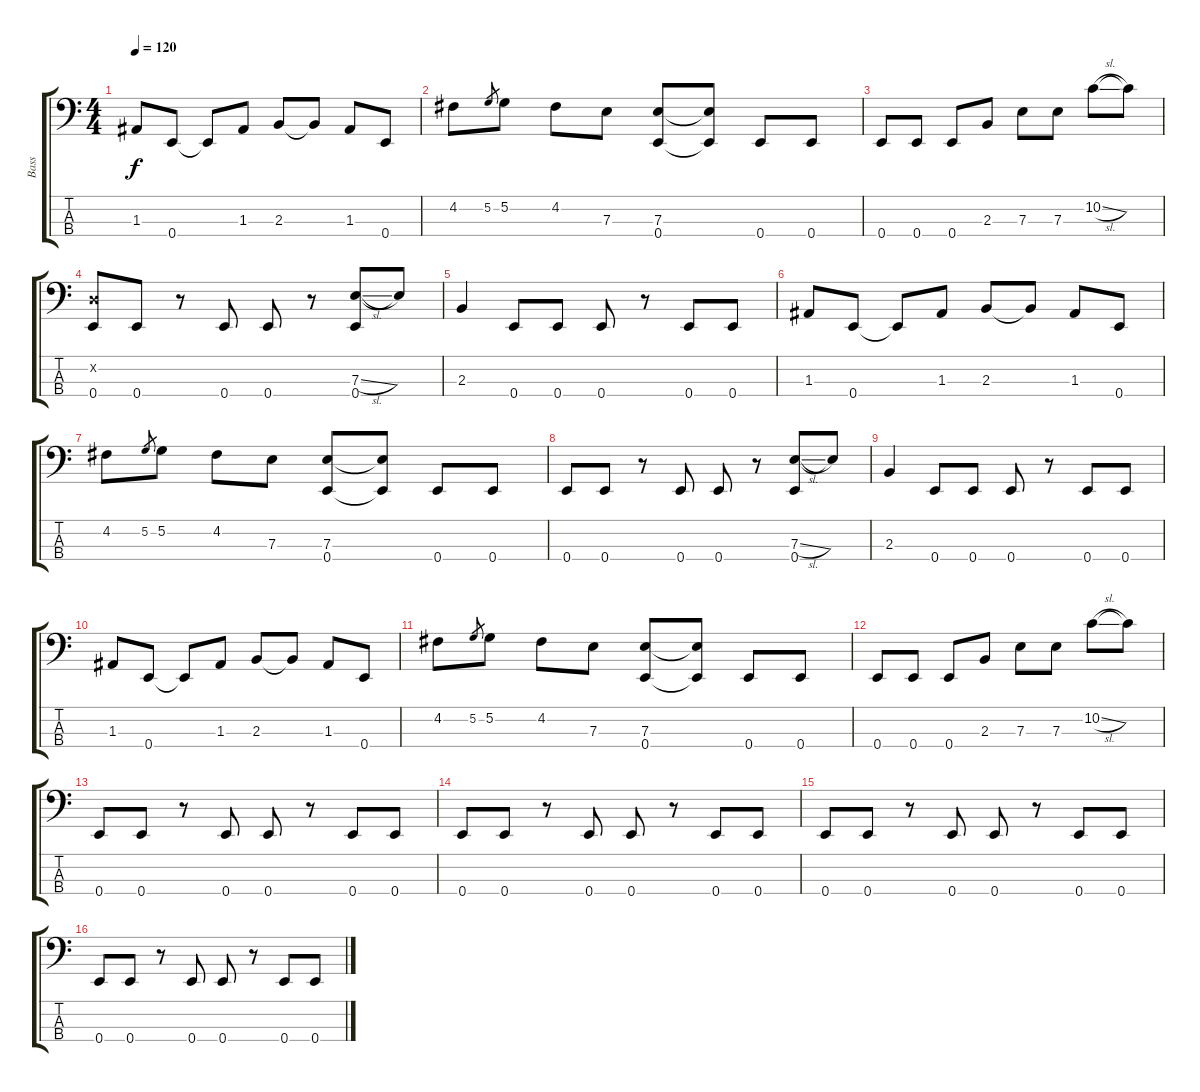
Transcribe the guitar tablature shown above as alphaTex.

\track ("Bass" "Bass") {instrument electricbassfinger}
\staff {score tabs}
\tuning (G2 D2 A1 E1) {hide}
\ts (4 4)
\tempo 120
\clef f4
\ks c
1.3.8{dy f} 0.4.8 0.4{t}.8 1.3.8 2.3.8 2.3{t}.8 1.3.8 0.4.8 |
4.2.8 5.2.8{gr} 5.2.8 4.2.8 7.3.8 (7.3 0.4).8 (7.3{t} 0.4{t}).8 0.4.8 0.4.8 |
0.4.8 0.4.8 0.4.8 2.3.8 7.3.8 7.3.8 10.2{sl}.8 10.2{t}.8 |
(0.2{x} 0.4).8 0.4.8 r.8 0.4.8 0.4.8 r.8 (7.3{sl} 0.4).8 7.3{t}.8 |
2.3.4 0.4.8 0.4.8 0.4.8 r.8 0.4.8 0.4.8 |
1.3.8 0.4.8 0.4{t}.8 1.3.8 2.3.8 2.3{t}.8 1.3.8 0.4.8 |
4.2.8 5.2.8{gr} 5.2.8 4.2.8 7.3.8 (7.3 0.4).8 (7.3{t} 0.4{t}).8 0.4.8 0.4.8 |
0.4.8 0.4.8 r.8 0.4.8 0.4.8 r.8 (7.3{sl} 0.4).8 7.3{t}.8 |
2.3.4 0.4.8 0.4.8 0.4.8 r.8 0.4.8 0.4.8 |
1.3.8 0.4.8 0.4{t}.8 1.3.8 2.3.8 2.3{t}.8 1.3.8 0.4.8 |
4.2.8 5.2.8{gr} 5.2.8 4.2.8 7.3.8 (7.3 0.4).8 (7.3{t} 0.4{t}).8 0.4.8 0.4.8 |
0.4.8 0.4.8 0.4.8 2.3.8 7.3.8 7.3.8 10.2{sl}.8 10.2{t}.8 |
0.4.8 0.4.8 r.8 0.4.8 0.4.8 r.8 0.4.8 0.4.8 |
0.4.8 0.4.8 r.8 0.4.8 0.4.8 r.8 0.4.8 0.4.8 |
0.4.8 0.4.8 r.8 0.4.8 0.4.8 r.8 0.4.8 0.4.8 |
0.4.8 0.4.8 r.8 0.4.8 0.4.8 r.8 0.4.8 0.4.8
